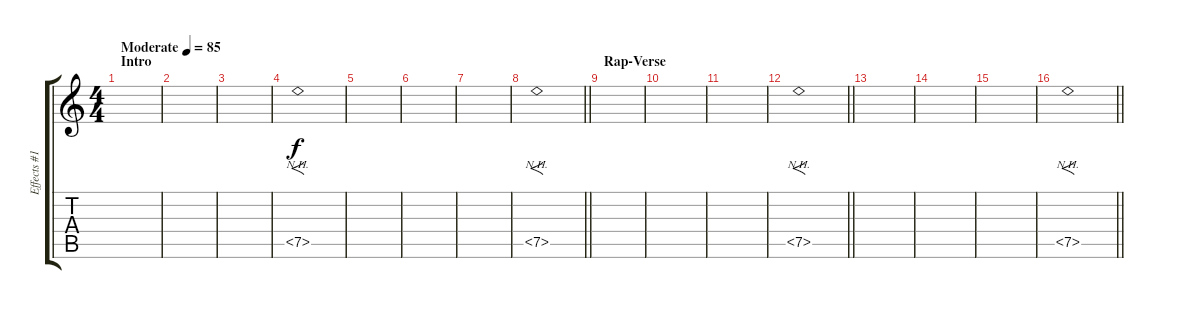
\track ("Effects #1" "Effects #1") {instrument overdrivenguitar}
\staff {score tabs}
\tuning (E4 B3 G3 D3 A2 E2) {hide}
\ts (4 4)
\section ("" "Intro")
\tempo (85 "Moderate")
\clef g2
\ks c
|
|
|
7.5{nh}.1{f} |
|
|
|
\barLineRight lightlight
7.5{nh}.1{f} |
\section ("" "Rap-Verse")
|
|
|
\barLineRight lightlight
7.5{nh}.1{f} |
|
|
|
\barLineRight lightlight
7.5{nh}.1{f}
